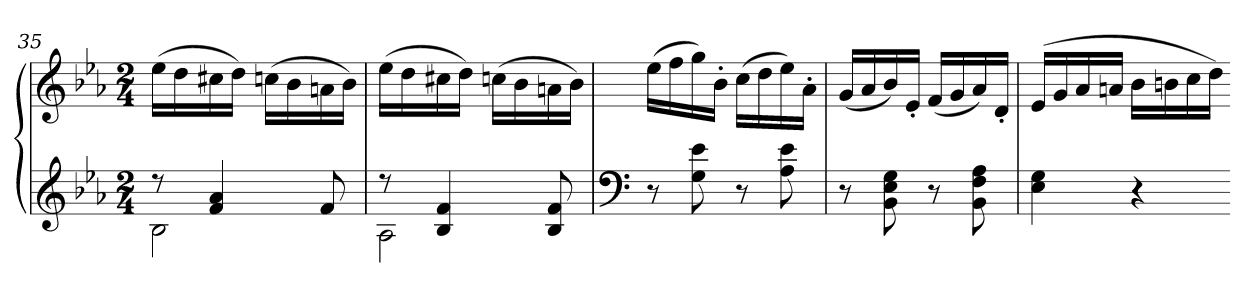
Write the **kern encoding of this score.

**kern	**kern
*part1	*part1
*staff2	*staff1
*clefG2	*clefG2
*k[b-e-a-]	*k[b-e-a-]
*E-:	*E-:
*M2/4	*M2/4
=35	=35
*^	*
8r	2B-	(16ee-LL
.	.	16dd
4f 4a-	.	16cc#X
.	.	16ddJJ)
.	.	(16ccnLL
.	.	16b-
8f	.	16an
.	.	16b-JJ)
=36	=36	=36
8r	2A-	(16ee-LL
.	.	16dd
4B- 4f	.	16cc#X
.	.	16ddJJ)
.	.	(16ccnLL
.	.	16b-
8B- 8f	.	16an
.	.	16b-JJ)
*v	*v	*
=37	=37
*clefF4	*
8r	(16ee-LL
.	16ff
8G 8e-	16gg)
.	16b-'JJ
8r	(16ccLL
.	16dd
8A- 8e-	16ee-)
.	16a-'JJ
=38	=38
8r	(16gLL
.	16a-
8BB- 8E- 8G	16b-)
.	16e-'JJ
8r	(16fLL
.	16g
8BB- 8F 8A-	16a-)
.	16d'JJ
=39	=39
4E- 4G	(16e-LL
.	16g
.	16a-
.	16anJJ
4r	16b-LL
.	16bn
.	16cc
.	16ddJJ)
=-	=-
*-	*-
